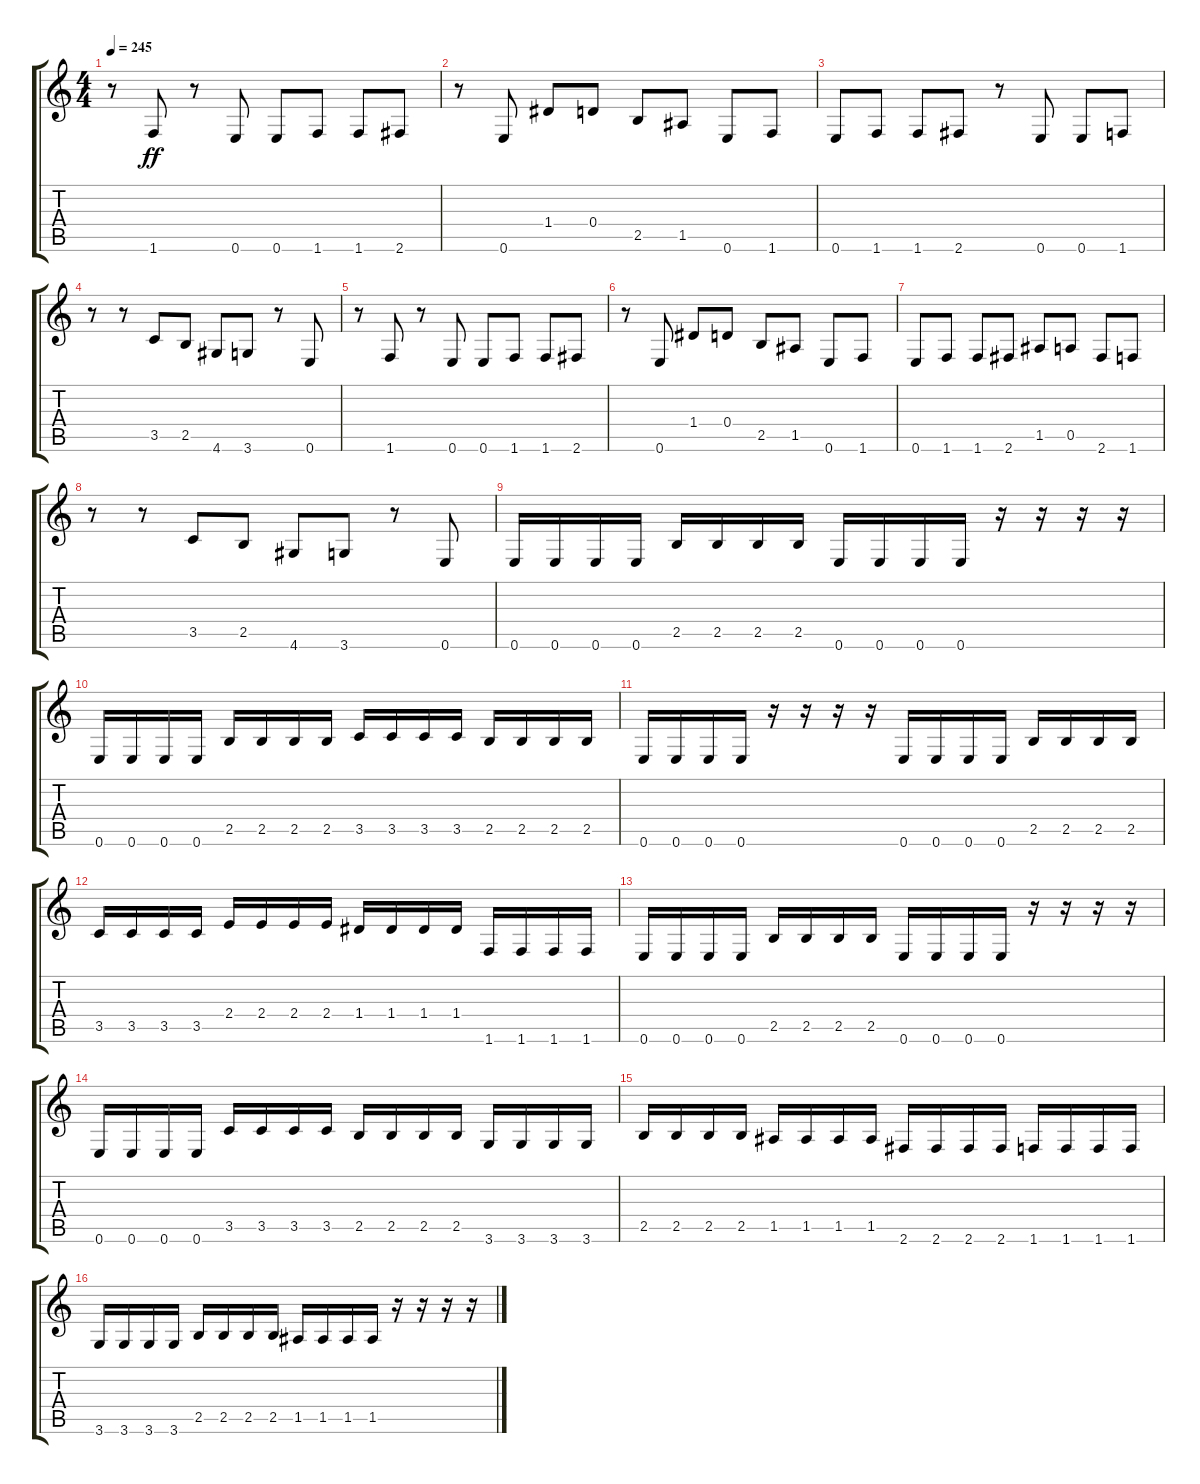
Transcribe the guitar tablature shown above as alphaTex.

\track "" {instrument distortionguitar}
\staff {score tabs}
\tuning (E4 B3 G3 D3 A2 E2) {hide}
\ts (4 4)
\tempo 245
\clef g2
\ks c
r.8{dy ff} 1.6.8 r.8 0.6.8 0.6.8 1.6.8 1.6.8 2.6.8 |
r.8 0.6.8 1.4.8 0.4.8 2.5.8 1.5.8 0.6.8 1.6.8 |
0.6.8 1.6.8 1.6.8 2.6.8 r.8 0.6.8 0.6.8 1.6.8 |
r.8 r.8 3.5.8 2.5.8 4.6.8 3.6.8 r.8 0.6.8 |
r.8 1.6.8 r.8 0.6.8 0.6.8 1.6.8 1.6.8 2.6.8 |
r.8 0.6.8 1.4.8 0.4.8 2.5.8 1.5.8 0.6.8 1.6.8 |
0.6.8 1.6.8 1.6.8 2.6.8 1.5.8 0.5.8 2.6.8 1.6.8 |
r.8 r.8 3.5.8 2.5.8 4.6.8 3.6.8 r.8 0.6.8 |
0.6.16 0.6.16 0.6.16 0.6.16 2.5.16 2.5.16 2.5.16 2.5.16 0.6.16 0.6.16 0.6.16 0.6.16 r.16 r.16 r.16 r.16 |
0.6.16 0.6.16 0.6.16 0.6.16 2.5.16 2.5.16 2.5.16 2.5.16 3.5.16 3.5.16 3.5.16 3.5.16 2.5.16 2.5.16 2.5.16 2.5.16 |
0.6.16 0.6.16 0.6.16 0.6.16 r.16 r.16 r.16 r.16 0.6.16 0.6.16 0.6.16 0.6.16 2.5.16 2.5.16 2.5.16 2.5.16 |
3.5.16 3.5.16 3.5.16 3.5.16 2.4.16 2.4.16 2.4.16 2.4.16 1.4.16 1.4.16 1.4.16 1.4.16 1.6.16 1.6.16 1.6.16 1.6.16 |
0.6.16 0.6.16 0.6.16 0.6.16 2.5.16 2.5.16 2.5.16 2.5.16 0.6.16 0.6.16 0.6.16 0.6.16 r.16 r.16 r.16 r.16 |
0.6.16 0.6.16 0.6.16 0.6.16 3.5.16 3.5.16 3.5.16 3.5.16 2.5.16 2.5.16 2.5.16 2.5.16 3.6.16 3.6.16 3.6.16 3.6.16 |
2.5.16 2.5.16 2.5.16 2.5.16 1.5.16 1.5.16 1.5.16 1.5.16 2.6.16 2.6.16 2.6.16 2.6.16 1.6.16 1.6.16 1.6.16 1.6.16 |
3.6.16 3.6.16 3.6.16 3.6.16 2.5.16 2.5.16 2.5.16 2.5.16 1.5.16 1.5.16 1.5.16 1.5.16 r.16 r.16 r.16 r.16
